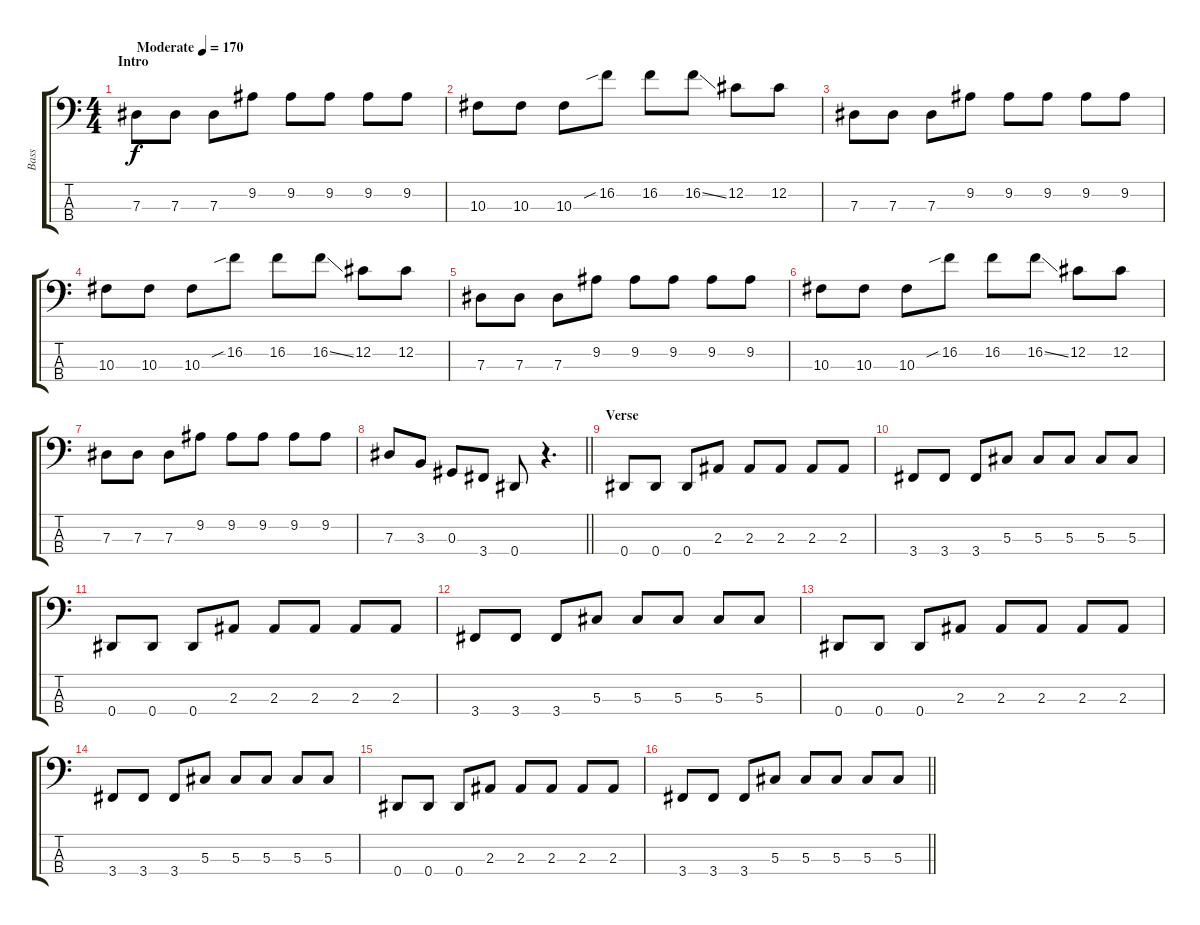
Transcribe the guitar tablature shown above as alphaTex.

\track ("Bass" "Bass") {instrument electricbassfinger}
\staff {score tabs}
\tuning (Gb2 Db2 Ab1 Eb1) {hide}
\ts (4 4)
\section ("" "Intro")
\tempo (170 "Moderate")
\clef f4
\ks c
7.3.8{dy f instrument electricbassfinger} 7.3.8 7.3.8 9.2.8 9.2.8 9.2.8 9.2.8 9.2.8 |
10.3.8 10.3.8 10.3.8 16.2{sib}.8 16.2.8 16.2{ss}.8 12.2.8 12.2.8 |
7.3.8 7.3.8 7.3.8 9.2.8 9.2.8 9.2.8 9.2.8 9.2.8 |
10.3.8 10.3.8 10.3.8 16.2{sib}.8 16.2.8 16.2{ss}.8 12.2.8 12.2.8 |
7.3.8 7.3.8 7.3.8 9.2.8 9.2.8 9.2.8 9.2.8 9.2.8 |
10.3.8 10.3.8 10.3.8 16.2{sib}.8 16.2.8 16.2{ss}.8 12.2.8 12.2.8 |
7.3.8 7.3.8 7.3.8 9.2.8 9.2.8 9.2.8 9.2.8 9.2.8 |
\barLineRight lightlight
7.3.8 3.3.8 0.3.8 3.4.8 0.4.8 r.4{d} |
\section ("" "Verse")
0.4.8 0.4.8 0.4.8 2.3.8 2.3.8 2.3.8 2.3.8 2.3.8 |
3.4.8 3.4.8 3.4.8 5.3.8 5.3.8 5.3.8 5.3.8 5.3.8 |
0.4.8 0.4.8 0.4.8 2.3.8 2.3.8 2.3.8 2.3.8 2.3.8 |
3.4.8 3.4.8 3.4.8 5.3.8 5.3.8 5.3.8 5.3.8 5.3.8 |
0.4.8 0.4.8 0.4.8 2.3.8 2.3.8 2.3.8 2.3.8 2.3.8 |
3.4.8 3.4.8 3.4.8 5.3.8 5.3.8 5.3.8 5.3.8 5.3.8 |
0.4.8 0.4.8 0.4.8 2.3.8 2.3.8 2.3.8 2.3.8 2.3.8 |
\barLineRight lightlight
3.4.8 3.4.8 3.4.8 5.3.8 5.3.8 5.3.8 5.3.8 5.3.8
